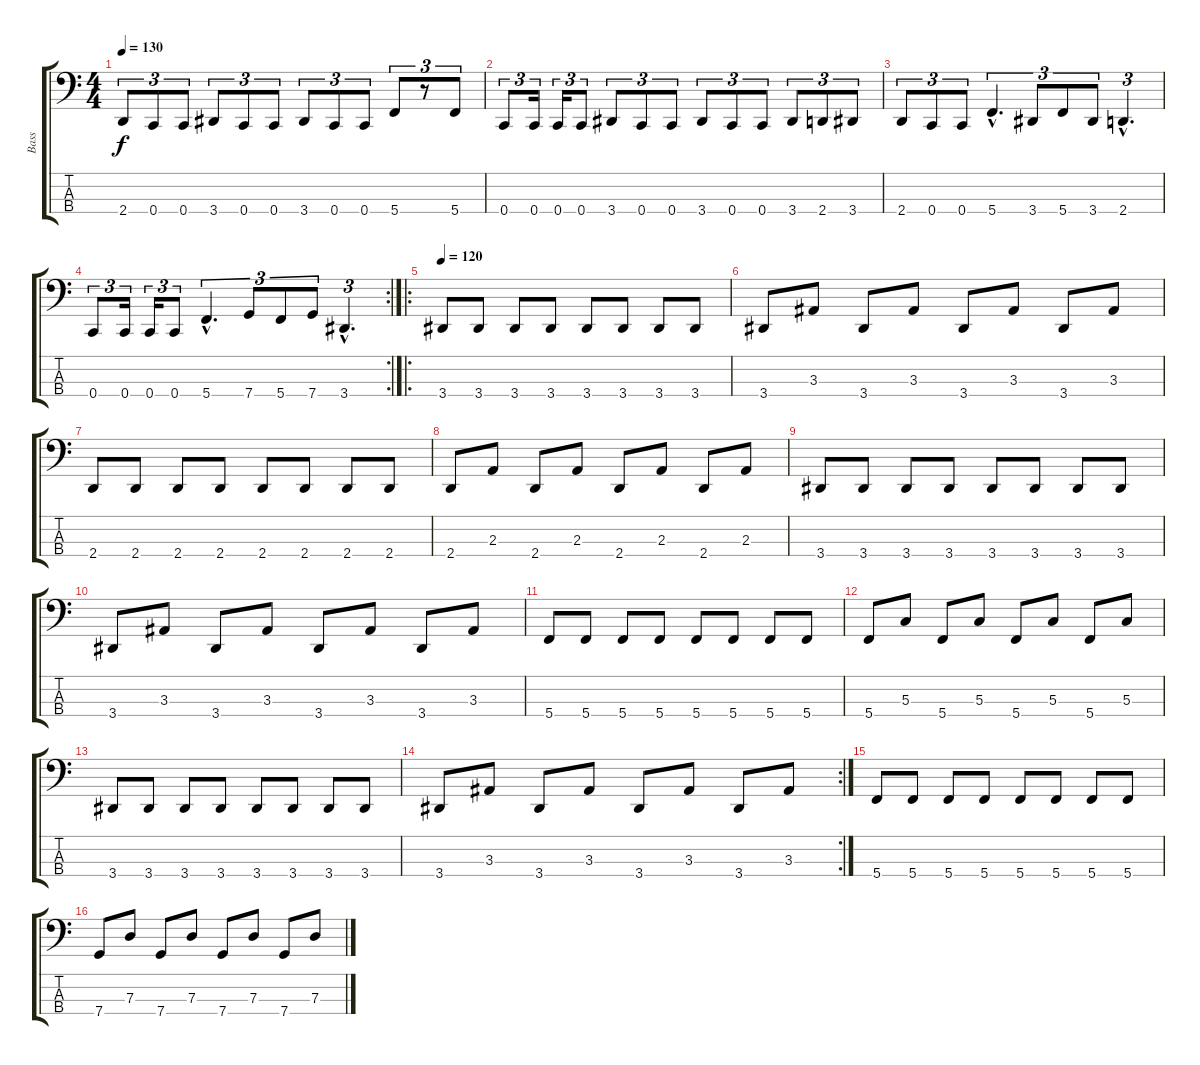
\track ("Bass" "Bass") {instrument electricbassfinger}
\staff {score tabs}
\tuning (F2 C2 G1 C1) {hide}
\ts (4 4)
\tempo 130
\clef f4
\ks c
2.4.8{tu (3 2) dy f} 0.4.8{tu (3 2)} 0.4.8{tu (3 2)} 3.4.8{tu (3 2)} 0.4.8{tu (3 2)} 0.4.8{tu (3 2)} 3.4.8{tu (3 2)} 0.4.8{tu (3 2)} 0.4.8{tu (3 2)} 5.4.8{tu (3 2)} r.8{tu (3 2)} 5.4.8{tu (3 2)} |
0.4.8{tu (3 2)} 0.4.16{tu (3 2)} 0.4.16{tu (3 2)} 0.4.8{tu (3 2)} 3.4.8{tu (3 2)} 0.4.8{tu (3 2)} 0.4.8{tu (3 2)} 3.4.8{tu (3 2)} 0.4.8{tu (3 2)} 0.4.8{tu (3 2)} 3.4.8{tu (3 2)} 2.4.8{tu (3 2)} 3.4.8{tu (3 2)} |
2.4.8{tu (3 2)} 0.4.8{tu (3 2)} 0.4.8{tu (3 2)} 5.4{hac}.4{d tu (3 2)} 3.4.8{tu (3 2)} 5.4.8{tu (3 2)} 3.4.8{tu (3 2)} 2.4{hac}.4{d tu (3 2)} |
\rc 2
0.4.8{tu (3 2)} 0.4.16{tu (3 2)} 0.4.16{tu (3 2)} 0.4.8{tu (3 2)} 5.4{hac}.4{d tu (3 2)} 7.4.8{tu (3 2)} 5.4.8{tu (3 2)} 7.4.8{tu (3 2)} 3.4{hac}.4{d tu (3 2)} |
\ro
\tempo 120
3.4.8 3.4.8 3.4.8 3.4.8 3.4.8 3.4.8 3.4.8 3.4.8 |
3.4.8 3.3.8 3.4.8 3.3.8 3.4.8 3.3.8 3.4.8 3.3.8 |
2.4.8 2.4.8 2.4.8 2.4.8 2.4.8 2.4.8 2.4.8 2.4.8 |
2.4.8 2.3.8 2.4.8 2.3.8 2.4.8 2.3.8 2.4.8 2.3.8 |
3.4.8 3.4.8 3.4.8 3.4.8 3.4.8 3.4.8 3.4.8 3.4.8 |
3.4.8 3.3.8 3.4.8 3.3.8 3.4.8 3.3.8 3.4.8 3.3.8 |
5.4.8 5.4.8 5.4.8 5.4.8 5.4.8 5.4.8 5.4.8 5.4.8 |
5.4.8 5.3.8 5.4.8 5.3.8 5.4.8 5.3.8 5.4.8 5.3.8 |
3.4.8 3.4.8 3.4.8 3.4.8 3.4.8 3.4.8 3.4.8 3.4.8 |
\rc 2
3.4.8 3.3.8 3.4.8 3.3.8 3.4.8 3.3.8 3.4.8 3.3.8 |
5.4.8 5.4.8 5.4.8 5.4.8 5.4.8 5.4.8 5.4.8 5.4.8 |
7.4.8 7.3.8 7.4.8 7.3.8 7.4.8 7.3.8 7.4.8 7.3.8
